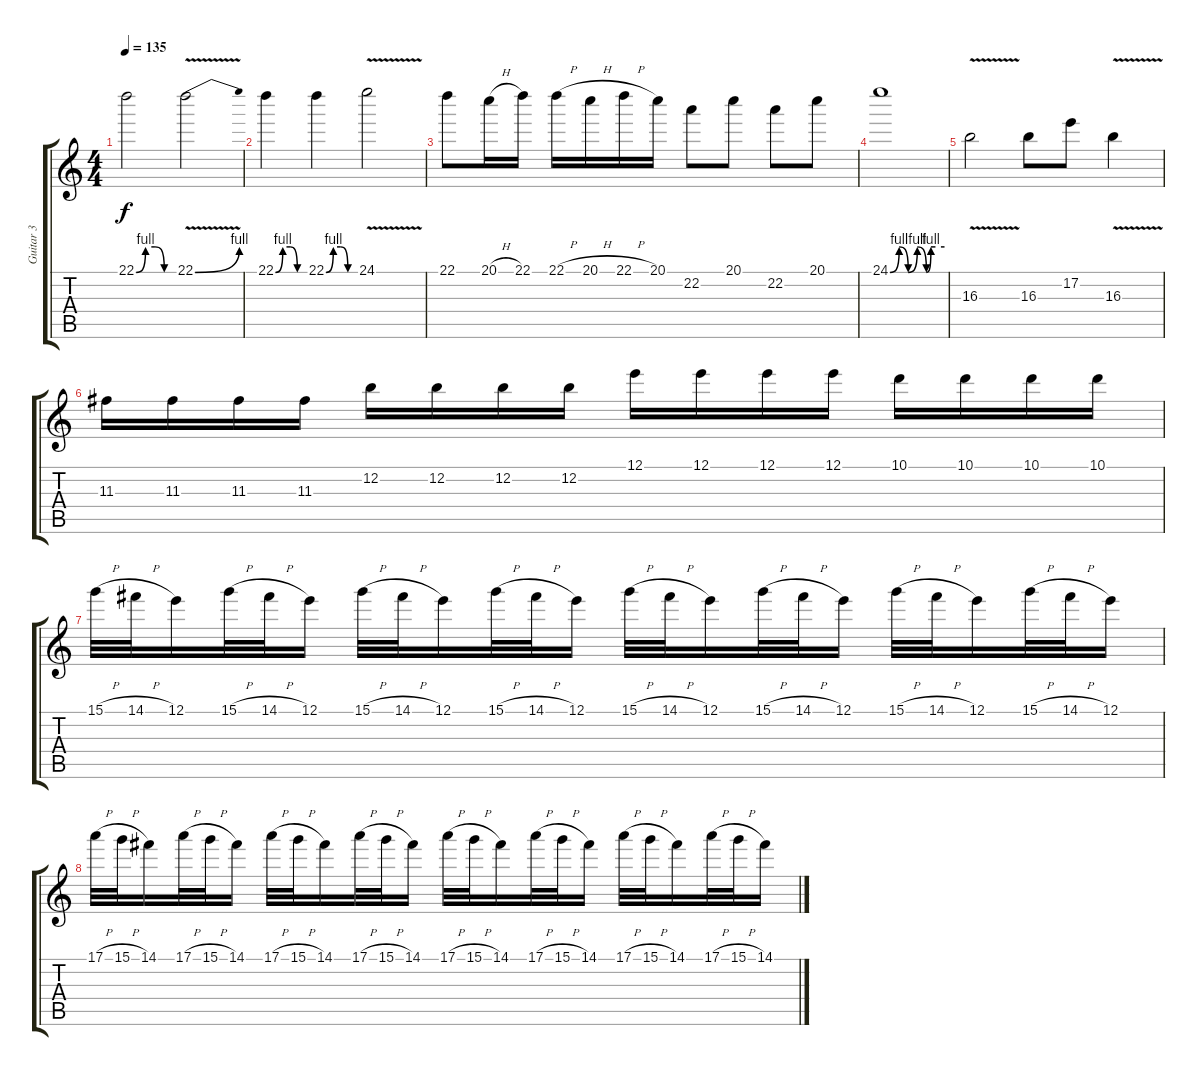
\track ("Guitar 3" "Guitar 3") {instrument distortionguitar}
\staff {score tabs}
\tuning (E4 B3 G3 D3 A2 E2) {hide}
\ts (4 4)
\tempo 135
\clef g2
\ks c
22.1{be (custom 0 0 15 4 30 4 45 0 60 0)}.2{dy f} 22.1{be (bend 0 0 60 4) v}.2 |
22.1{be (custom 0 0 15 4 30 4 45 0 60 0)}.4 22.1{be (custom 0 0 15 4 30 4 45 0 60 0)}.4 24.1{v}.2 |
22.1.8 20.1{h}.16 22.1.16 22.1{h}.16 20.1{h}.16 22.1{h}.16 20.1.16 22.2.8 20.1.8 22.2.8 20.1.8 |
24.1{be (custom 0 0 10 4 20 0 30 4 40 0 45 4 50 4 60 4)}.1 |
16.3{v}.2 16.3.8 17.2.8 16.3{v}.4 |
11.3.16 11.3.16 11.3.16 11.3.16 12.2.16 12.2.16 12.2.16 12.2.16 12.1.16 12.1.16 12.1.16 12.1.16 10.1.16 10.1.16 10.1.16 10.1.16 |
15.1{h}.32 14.1{h}.32 12.1.16 15.1{h}.32 14.1{h}.32 12.1.16 15.1{h}.32 14.1{h}.32 12.1.16 15.1{h}.32 14.1{h}.32 12.1.16 15.1{h}.32 14.1{h}.32 12.1.16 15.1{h}.32 14.1{h}.32 12.1.16 15.1{h}.32 14.1{h}.32 12.1.16 15.1{h}.32 14.1{h}.32 12.1.16 |
17.1{h}.32 15.1{h}.32 14.1.16 17.1{h}.32 15.1{h}.32 14.1.16 17.1{h}.32 15.1{h}.32 14.1.16 17.1{h}.32 15.1{h}.32 14.1.16 17.1{h}.32 15.1{h}.32 14.1.16 17.1{h}.32 15.1{h}.32 14.1.16 17.1{h}.32 15.1{h}.32 14.1.16 17.1{h}.32 15.1{h}.32 14.1.16
